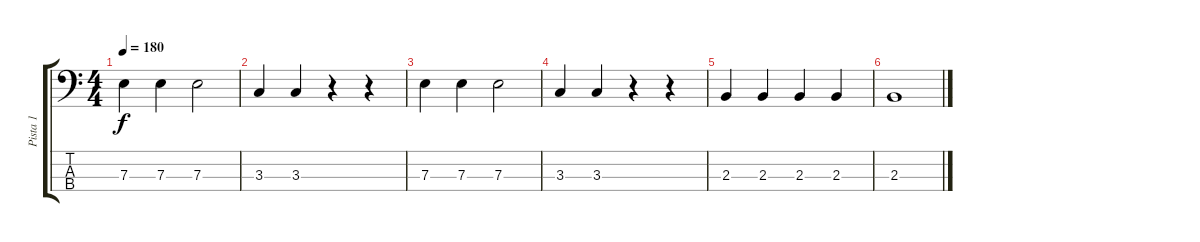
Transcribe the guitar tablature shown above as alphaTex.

\track ("Pista 1" "Pista 1") {instrument electricbasspick}
\staff {score tabs}
\tuning (G2 D2 A1 E1) {hide}
\ts (4 4)
\tempo 180
\clef f4
\ks c
7.3.4{dy f} 7.3.4 7.3.2 |
3.3.4 3.3.4 r.4 r.4 |
7.3.4 7.3.4 7.3.2 |
3.3.4 3.3.4 r.4 r.4 |
2.3.4 2.3.4 2.3.4 2.3.4 |
2.3.1
